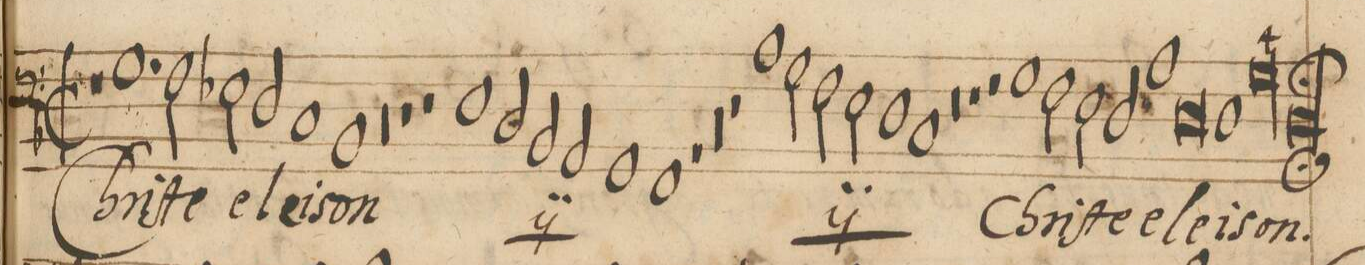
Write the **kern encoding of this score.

**kern	**text
*I"BASSVS.	*
*clefF4	*
*k[b-]	*
*met(C|)	*
*M2/1	*
*clefF4	*
*k[b-]	*
*M2/1	*
*met(C|)	*
1r	.
1.G	Chri-
=21-	=21-
2F\	-ſte
2E-X\	e-
2D/	-le-
=22-	=22-
1C	-i-
1BB-	-son
=23-	=23-
0r	.
=24-	=24-
1r	.
2r	.
*	*ij
1D\	Chri-
=25-	=25-
2C/	-ſte
2BB-/	e-
2AA/	-le-
=26-	=26-
1GG	-i-
1FF	-son
=27-	=27-
1r	.
0r	.
=28-	=28-
2r	.
1B-\	Chri-
=29-	=29-
2G\	-ſte
2F\	e-
2Eny\	-le-
=30-	=30-
1D	-i-
1C	-son
*	*Xij
=31-	=31-
0r	.
=32-	=32-
1r	.
2r	.
1G\	Chri-
=33-	=33-
2F\	.
2E\	.
2D/	-ſte
=34-	=34-
1A	e-
0D	-le-
=35-	=35-
1D	-i-
=36-	=36-
00G	.
=37-	=37-
=38-	=38-
0D;;	.
*-	*-
